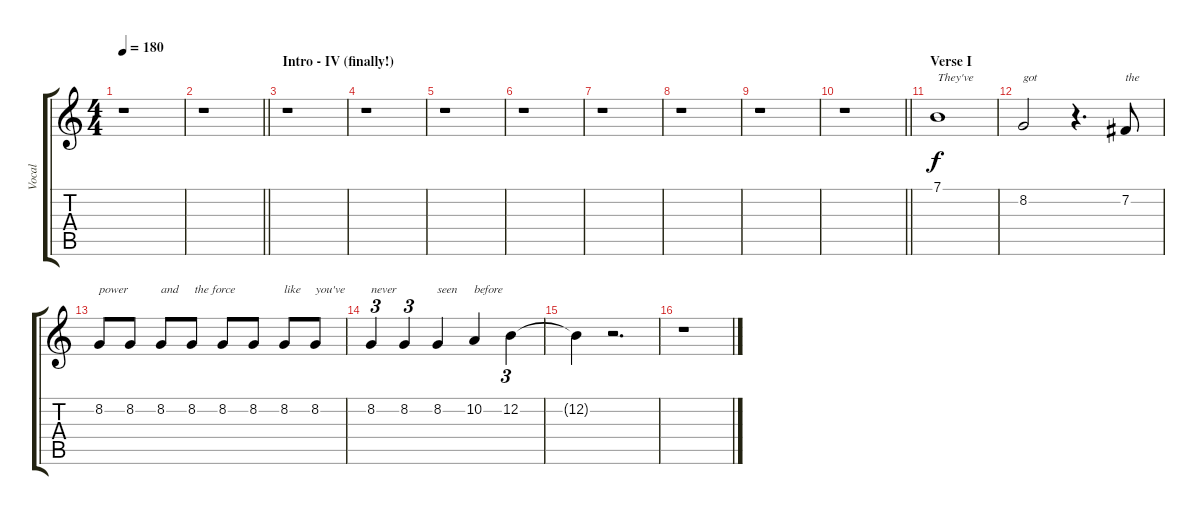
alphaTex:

\track ("Vocal" "Vocal") {instrument violin}
\staff {score tabs}
\tuning (E4 B3 G3 D3 A2 E2) {hide}
\ts (4 4)
\tempo 180
\clef g2
\ks c
r.1{dy f} |
\barLineRight lightlight
r.1 |
\section ("" "Intro - IV (finally!)")
r.1 |
r.1 |
r.1 |
r.1 |
r.1 |
r.1 |
r.1 |
\barLineRight lightlight
r.1 |
\section ("" "Verse I")
7.1.1{txt "They've"} |
8.2.2{txt "got"} r.4{d} 7.2.8{txt "the"} |
8.2.8{txt "power"} 8.2.8 8.2.8{txt "and"} 8.2.8{txt " the force"} 8.2.8 8.2.8 8.2.8{txt "like"} 8.2.8{txt "you've"} |
8.2.4{tu (3 2) txt "never"} 8.2.4{tu (3 2)} 8.2.4{txt "seen"} 10.2.4{txt "before"} 12.2.4{tu (3 2)} |
12.2{t}.4 r.2{d} |
r.1
